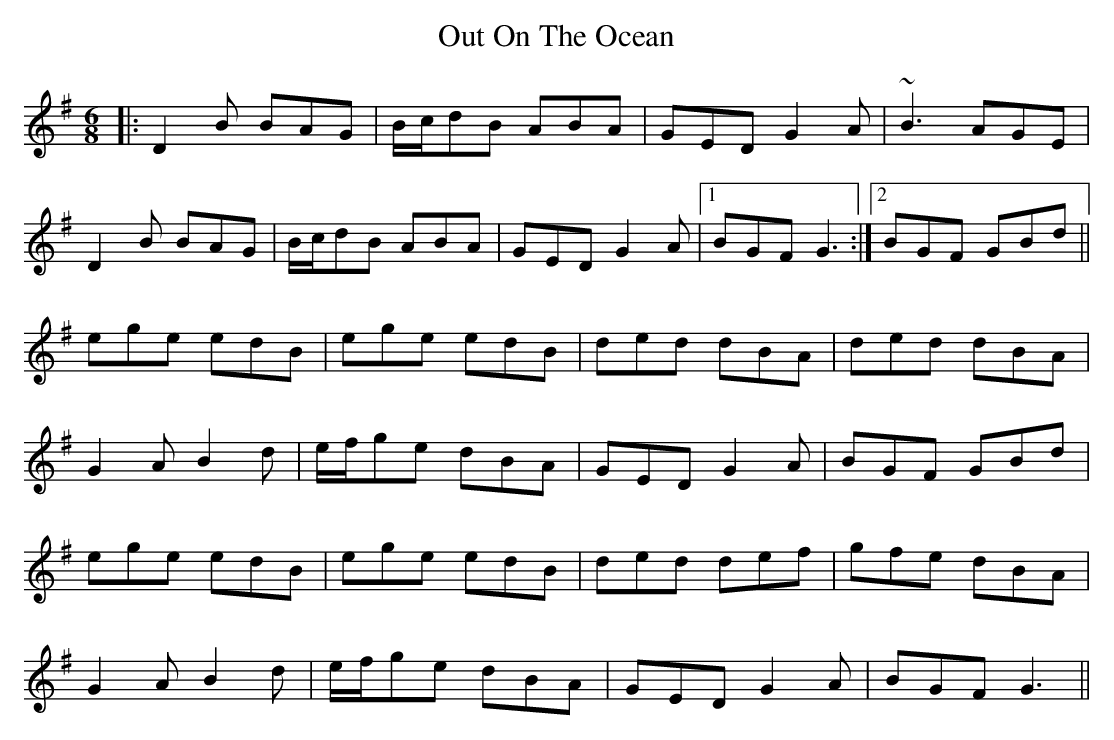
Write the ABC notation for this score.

X:1
T: Out On The Ocean
M: 6/8
L: 1/8
K: Gmaj
|:D2B BAG|B/c/dB ABA|GED G2A|~B3 AGE|
D2B BAG|B/c/dB ABA|GED G2A|1 BGF G3:|2 BGF GBd||
ege edB|ege edB|ded dBA|ded dBA|
G2A B2d|e/f/ge dBA|GED G2A|BGF GBd|
ege edB|ege edB|ded def|gfe dBA|
G2A B2d|e/f/ge dBA|GED G2A|BGF G3||
